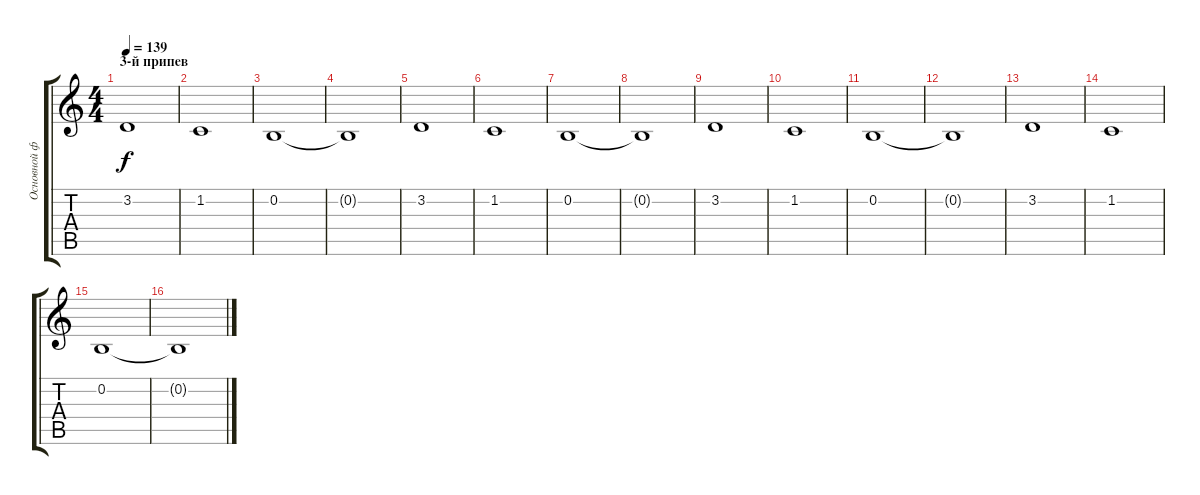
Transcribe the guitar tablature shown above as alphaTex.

\track ("Основной фон" "Основной ф") {instrument synthstrings2}
\staff {score tabs}
\tuning (E4 B3 G3 D3 A2 E2) {hide}
\ts (4 4)
\section ("" "3-й припев")
\tempo 139
\clef g2
\ks c
3.2.1{dy f} |
1.2.1 |
0.2.1 |
0.2{t}.1 |
3.2.1 |
1.2.1 |
0.2.1 |
0.2{t}.1 |
3.2.1 |
1.2.1 |
0.2.1 |
0.2{t}.1 |
3.2.1 |
1.2.1 |
0.2.1 |
0.2{t}.1
